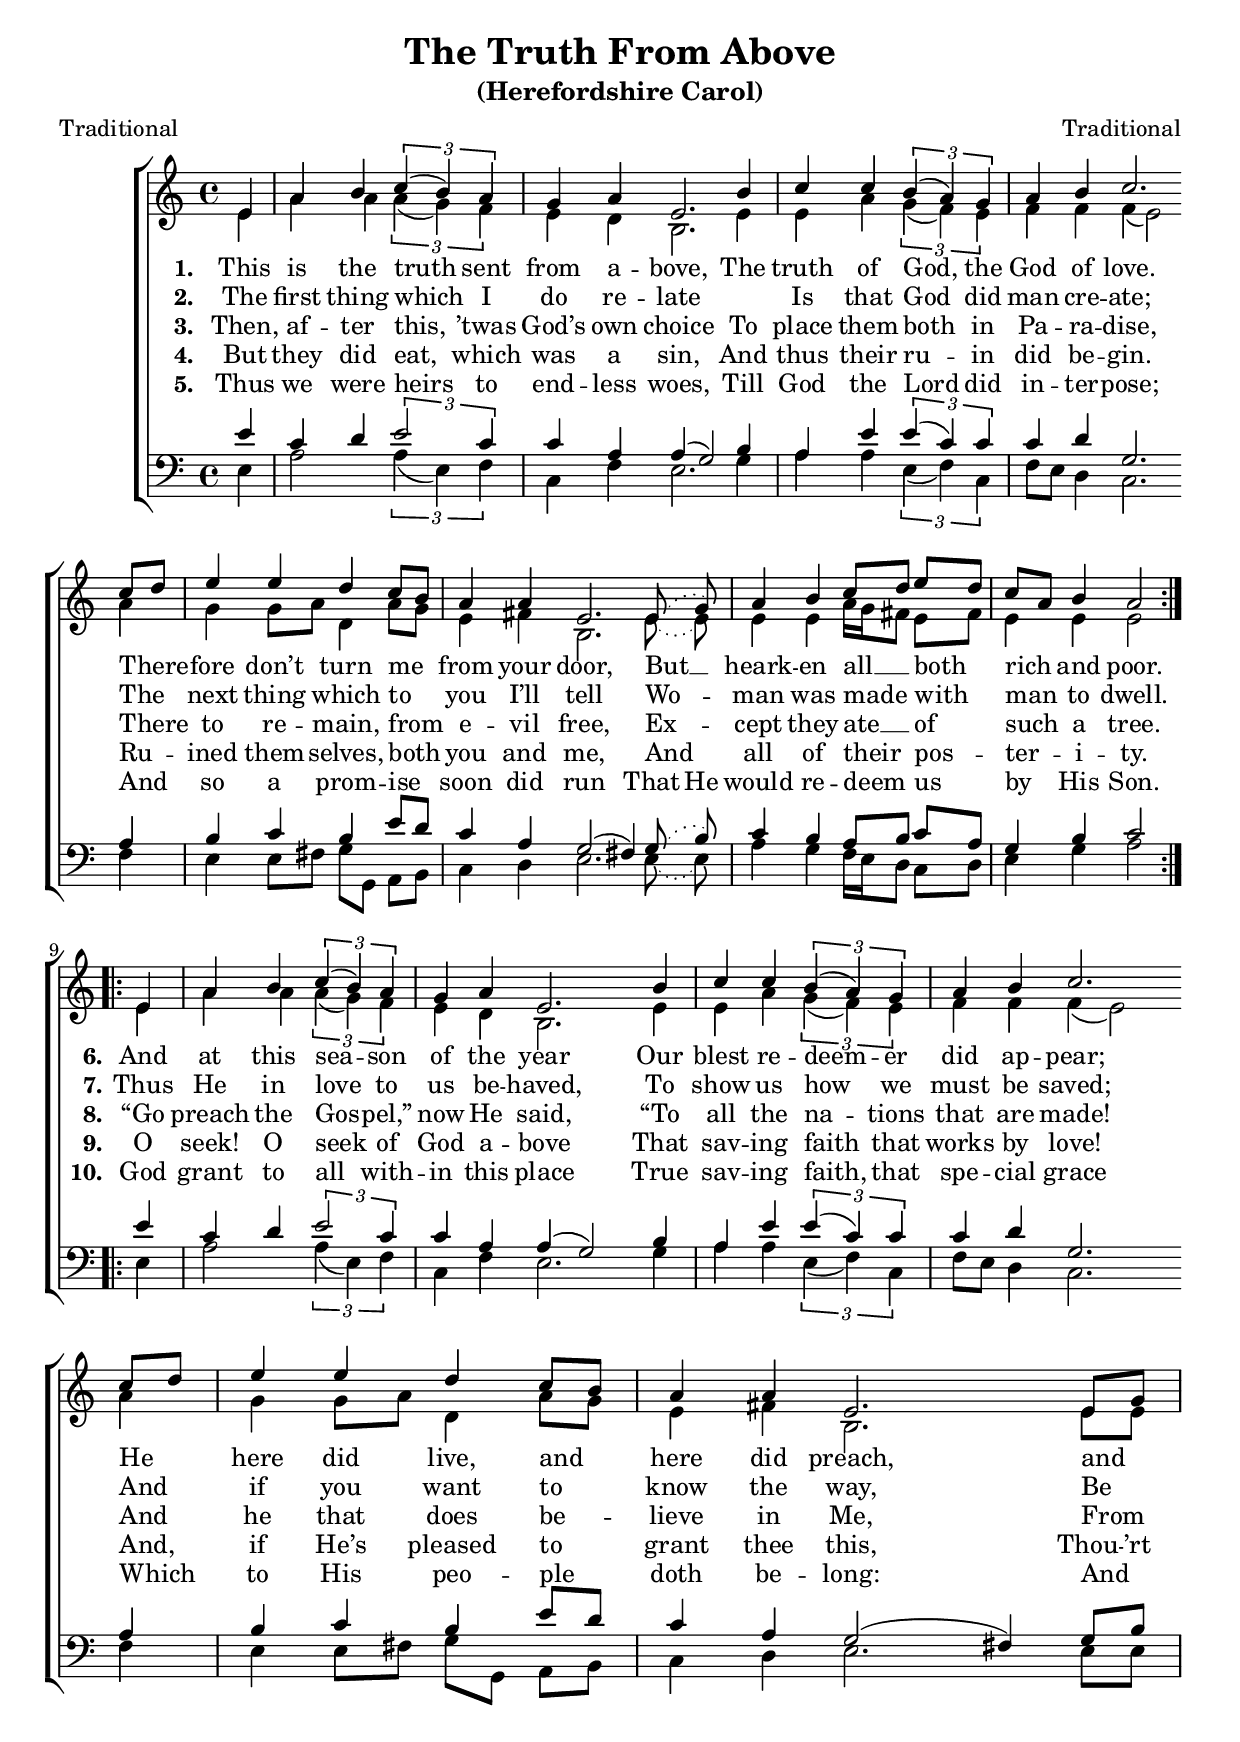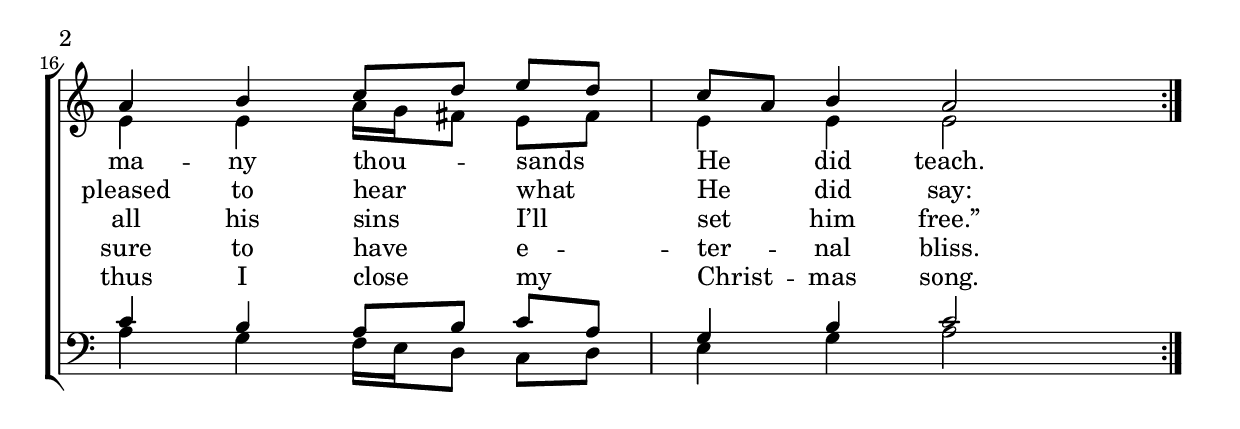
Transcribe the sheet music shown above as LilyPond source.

\version "2.14.2"
\include "util.ly"
\header {
  title = "The Truth From Above"
  subtitle = "(Herefordshire Carol)"
  poet = "Traditional"
  composer = "Traditional"  
  %tagline = \markup { from \italic {ChristmasCarolMusic.org}}
}

global = {
  \key c \major
  \time 4/4
  \autoBeamOff
}

sopMusic = \relative c' {
  \repeat volta 3 {
    \partial 4 e4 |
    a b \times 2/3 { c( b) a} |
    \partial 4*6 g a e2. b'4 |
    c c \times 2/3 {b( a) g} |
    
    \partial 4*6 a b c2. \bar""\break c8[ d] |
    e4 e d c8[ b] |
    \partial 4*6 a4 a e2. \slurDotted e8( g) |
    
    a4 b c8[ d] e[ d] |
    c[ a] b4 a2
  }
  \break
  
  
  \slurSolid
  \repeat volta 2 {
    \partial 4 e4 |
    a b \times 2/3 { c( b) a} |
    \partial 4*6 g a e2. b'4 |
    c c \times 2/3 {b( a) g} |
    
    \partial 4*6 a b c2. \bar""\break c8[ d] |
    e4 e d c8[ b] |
    \partial 4*6 a4 a e2. e8[ g] |
    
    a4 b c8[ d] e[ d] |
    c[ a] b4 a2
  }
}
sopWords = \lyricmode {
  
}

altoMusic = \relative c' {
  e4 |
  a a \times 2/3 {a( g) f} |
  e d b2. e4 |
  e a \times 2/3 {g( f) e} |
  
  f4 f f( e2) a4 |
  g g8[ a] d,4 a'8[ g] |
  e4 fis b,2. \slurDotted e8( e) |
  
  e4 e a16[ g fis8] e[ fis] |
  e4 e e2
  
  
  
  \slurSolid
  e4 |
  a a \times 2/3 {a( g) f} |
  e d b2. e4 |
  e a \times 2/3 {g( f) e} |
  
  f4 f f( e2) a4 |
  g g8[ a] d,4 a'8[ g] |
  e4 fis b,2. e8[ e] |
  
  e4 e a16[ g fis8] e[ fis] |
  e4 e e2
}


altoWords = \lyricmode {
  \dropLyricsXI
  \set stanza = #"1. "
  This is the truth sent from a -- bove,
  The truth of God, the God of love.
  There -- fore don’t turn me from your door,
  But __ heark -- en all __ both rich and poor.
  
  \set stanza = #"6."
  And at this sea -- son of the year
  Our blest re -- deem -- er did ap -- pear;
  He here did live, and here did preach,
  and ma -- ny thou -- sands He did teach.
}
altoWordsII = \lyricmode {
  \dropLyricsXI
%\markup\italic
  \set stanza = #"2. "
  The first thing which I do re -- late
  \skip1
  Is that God did man cre -- ate;
  The next thing which to you I’ll tell
  Wo -- man was made with man to dwell.
  
  \set stanza = #"7."
  Thus He in love to us be -- haved,
  To show us how we must be saved;
  And if you want to know the way,
  Be pleased to hear what He did say:
}
altoWordsIII = \lyricmode {
  \dropLyricsXI
  \set stanza = #"3. "
  Then, af -- ter this, ’twas God’s own choice
  To place them both in Pa -- ra -- dise,
  There to re -- main, from e -- vil free,
  Ex -- cept they ate __ of such a tree.

  \set stanza = #"8."
  “Go preach the Gos -- pel,” now He said,
  “To all the na -- tions that are made!
  And he that does be -- lieve in Me,
  From all his sins I’ll set him free.”

}
altoWordsIV = \lyricmode {
  \dropLyricsXI
  \set stanza = #"4. "
  But they did eat, which was a sin,
  And thus their ru -- in did be -- gin.
  Ru -- ined them -- selves, both you and me,
  And all of their pos -- ter -- i -- ty.
  
  \set stanza = #"9."
  O seek! O seek of God a -- bove
  That sav -- ing faith that works by love!
  And, if He’s pleased to grant thee this,
  \set ignoreMelismata = ##t
  Thou -- ’rt
  \unset ignoreMelismata
  sure to have e -- ter -- nal bliss.
}
altoWordsV = \lyricmode {
  \dropLyricsXI
  \set stanza = #"5. "
  Thus we were heirs to end -- less woes,
  Till God the Lord did in -- ter -- pose;
  And so a prom -- ise soon did run
  \set ignoreMelismata = ##t
  That He
  \unset ignoreMelismata
  would re -- deem us by His Son.
  
  \set stanza = #"10."
  God grant to all with -- in this place
  True sav -- ing faith, that spe -- cial grace
  Which to His peo -- ple doth be -- long:
  And thus I close my Christ -- mas song.

}
altoWordsVI = \lyricmode {
  \set stanza = #"6. "
  \set ignoreMelismata = ##t
}
tenorMusic = \relative c' {
  e4 |
  c d \times 2/3 {e2 c4} |
  c a a( g2) b4 |
  a e' \times 2/3 {e( c) c} |
  
  c d g,2. a4 |
  b c b e8[ d] |
  c4 a g2( fis!4) \slurDotted g8( b) |
  
  c4 b a8[ b] c[ a] |
  g4 b c2
  
  
  \slurSolid
  e4 |
  c d \times 2/3 {e2 c4} |
  c a a( g2) b4 |
  a e' \times 2/3 {e( c) c} |
  
  c d g,2. a4 |
  b c b e8[ d] |
  c4 a g2( fis!4) g8[ b] |
  
  c4 b a8[ b] c[ a] |
  g4 b c2
}
tenorWords = \lyricmode {

}

bassMusic = \relative c {
  e4 |
  a2 \times 2/3 {a4( e) f} |
  c4 f e2. g4 |
  a a \times 2/3 {e( f) c} |
  
  f8[ e] d4 c2. f4 |
  e e8[ fis] g[ g,] a[ b] |
  c4 d e2. \slurDotted e8( e) |
  
  a4 g f16[ e d8] c[ d] |
  e4 g a2
  
  
  
  \slurSolid
  e4 |
  a2 \times 2/3 {a4( e) f} |
  c4 f e2. g4 |
  a a \times 2/3 {e( f) c} |
  
  f8[ e] d4 c2. f4 |
  e e8[ fis] g[ g,] a[ b] |
  c4 d e2. e8[ e] |
  
  a4 g f16[ e d8] c[ d] |
  e4 g a2
}
bassWords = \lyricmode {

}

pianoRH = \relative c' {
  
}
pianoLH = \relative c' {
  
}

\score {
  <<
   \new ChoirStaff <<
    \new Staff = women <<
      \new Voice = "sopranos" { \voiceOne << \global \sopMusic >> }
      \new Voice = "altos" { \voiceTwo << \global \altoMusic >> }
    >>
    \new Lyrics \with { alignAboveContext = #"women" \override VerticalAxisGroup #'nonstaff-relatedstaff-spacing = #'((basic-distance . 1))} \lyricsto "sopranos" \sopWords
    \new Lyrics = "altosVI"  \with { alignBelowContext = #"women" } \lyricsto "sopranos" \altoWordsVI
    \new Lyrics = "altosV"  \with { alignBelowContext = #"women" } \lyricsto "sopranos" \altoWordsV
    \new Lyrics = "altosIV"  \with { alignBelowContext = #"women" } \lyricsto "sopranos" \altoWordsIV
    \new Lyrics = "altosIII"  \with { alignBelowContext = #"women" } \lyricsto "sopranos" \altoWordsIII
    \new Lyrics = "altosII"  \with { alignBelowContext = #"women" } \lyricsto "sopranos" \altoWordsII
    \new Lyrics = "altos"  \with { alignBelowContext = #"women" \override VerticalAxisGroup #'nonstaff-relatedstaff-spacing = #'((padding . -1)) } \lyricsto "sopranos" \altoWords
   \new Staff = men <<
      \clef bass
      \new Voice = "tenors" { \voiceOne << \global \tenorMusic >> }
      \new Voice = "basses" { \voiceTwo << \global \bassMusic >> }
    >>
    \new Lyrics \with { alignAboveContext = #"men" \override VerticalAxisGroup #'nonstaff-relatedstaff-spacing = #'((basic-distance . 1)) } \lyricsto "tenors" \tenorWords
    \new Lyrics \with { alignBelowContext = #"men" \override VerticalAxisGroup #'nonstaff-relatedstaff-spacing = #'((basic-distance . 1)) } \lyricsto "basses" \bassWords
  >>
%    \new PianoStaff << \new Staff { \new Voice { \pianoRH } } \new Staff { \clef "bass" \pianoLH } >>
  >>
  \layout {
    \context {
      \Score
      %\override SpacingSpanner #'base-shortest-duration = #(ly:make-moment 1 8)
      \override SpacingSpanner #'common-shortest-duration = #(ly:make-moment 1 4)
    }
  }
  \midi {
    \tempo 4 = 105
    \set Staff.midiInstrument = "flute"
  
    \context {
      \Voice
      \remove "Dynamic_performer"
    }
  }
}
